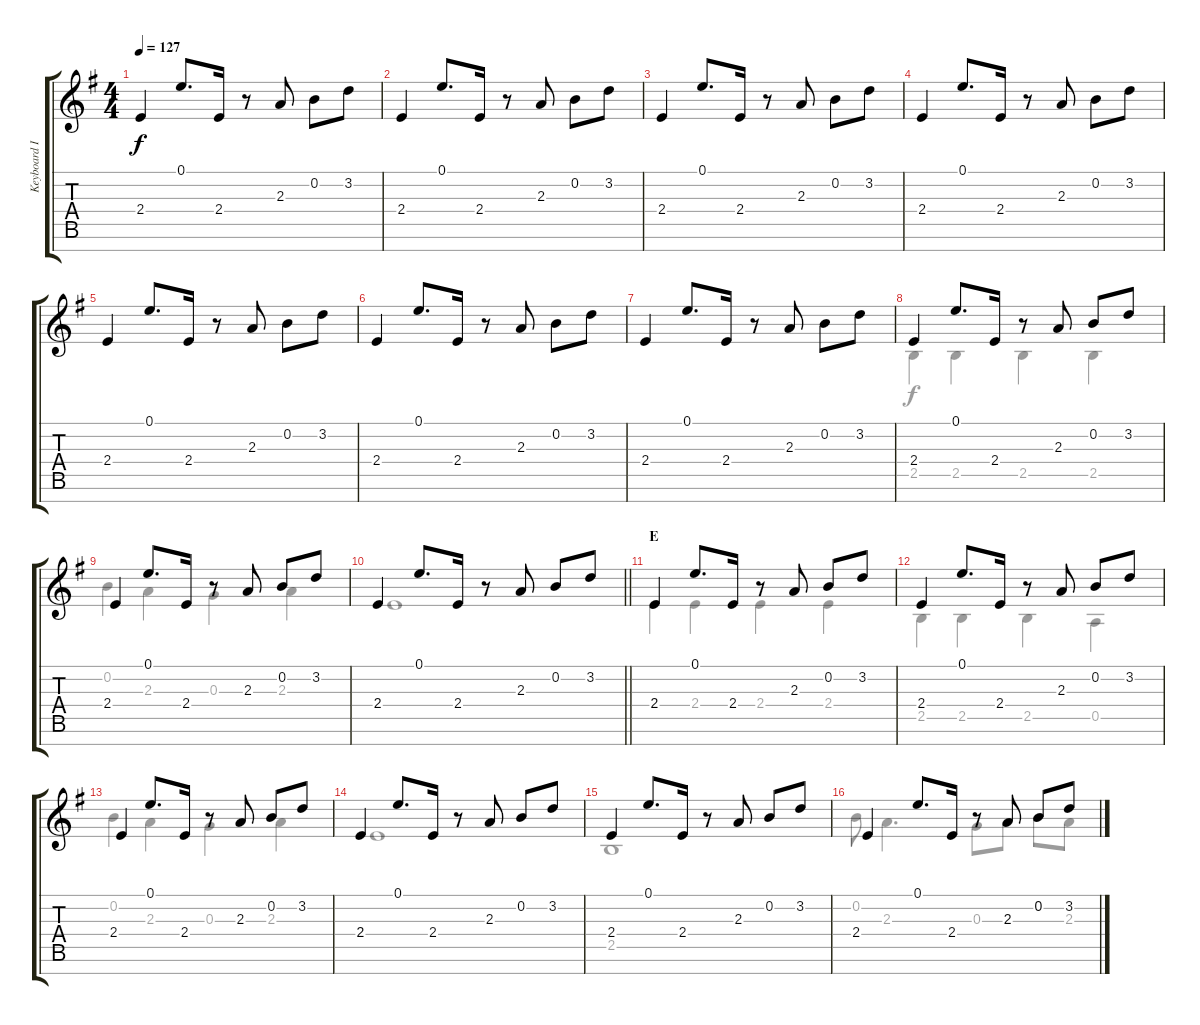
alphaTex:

\track ("Keyboard III" "Keyboard I") {instrument synthbrass1}
\staff {score tabs}
\tuning (E5 B4 G4 D4 A3 E3 B2) {hide}
\voice
\ts (4 4)
\tempo 127
\clef g2
\ks g
2.4.4{dy f} 0.1.8{d} 2.4.16 r.8 2.3.8 0.2.8 3.2.8 |
2.4.4 0.1.8{d} 2.4.16 r.8 2.3.8 0.2.8 3.2.8 |
2.4.4 0.1.8{d} 2.4.16 r.8 2.3.8 0.2.8 3.2.8 |
2.4.4 0.1.8{d} 2.4.16 r.8 2.3.8 0.2.8 3.2.8 |
2.4.4 0.1.8{d} 2.4.16 r.8 2.3.8 0.2.8 3.2.8 |
2.4.4 0.1.8{d} 2.4.16 r.8 2.3.8 0.2.8 3.2.8 |
2.4.4 0.1.8{d} 2.4.16 r.8 2.3.8 0.2.8 3.2.8 |
2.4.4 0.1.8{d} 2.4.16 r.8 2.3.8 0.2.8 3.2.8 |
2.4.4 0.1.8{d} 2.4.16 r.8 2.3.8 0.2.8 3.2.8 |
\barLineRight lightlight
2.4.4 0.1.8{d} 2.4.16 r.8 2.3.8 0.2.8 3.2.8 |
\section ("" "E")
2.4.4 0.1.8{d} 2.4.16 r.8 2.3.8 0.2.8 3.2.8 |
2.4.4 0.1.8{d} 2.4.16 r.8 2.3.8 0.2.8 3.2.8 |
2.4.4 0.1.8{d} 2.4.16 r.8 2.3.8 0.2.8 3.2.8 |
2.4.4 0.1.8{d} 2.4.16 r.8 2.3.8 0.2.8 3.2.8 |
2.4.4 0.1.8{d} 2.4.16 r.8 2.3.8 0.2.8 3.2.8 |
2.4.4 0.1.8{d} 2.4.16 r.8 2.3.8 0.2.8 3.2.8
\voice
\clef g2
\ottava regular
\simile none
\ks g
|
|
|
|
|
|
|
2.5.4 2.5.4 2.5.4 2.5.4 |
0.2.4 2.3.4 0.3.4 2.3.4 |
\barLineRight lightlight
2.4.1 |
2.4.4 2.4.4 2.4.4 2.4.4 |
2.5.4 2.5.4 2.5.4 0.5.4 |
0.2.4 2.3.4 0.3.4 2.3.4 |
2.4.1 |
2.5.1 |
0.2.8 2.3.4{d} 0.3.8 2.3.8 0.2.8 2.3.8
